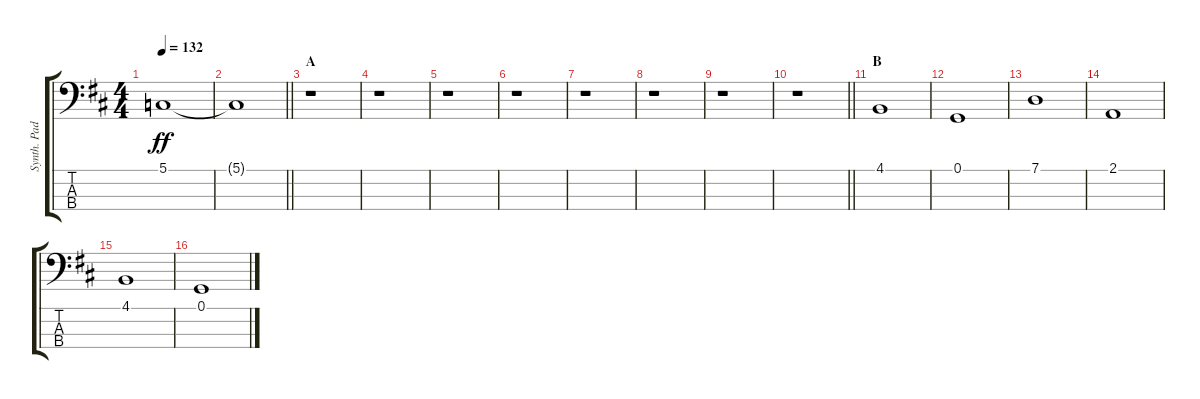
\track ("Synth. Pad IV" "Synth. Pad") {instrument pad2warm}
\staff {score tabs}
\tuning (G2 D2 A1 E1) {hide}
\ts (4 4)
\tempo 132
\clef f4
\ks d
5.1.1{dy ff} |
\barLineRight lightlight
5.1{t}.1 |
\section ("" "A")
r.1 |
r.1 |
r.1 |
r.1 |
r.1 |
r.1 |
r.1 |
\barLineRight lightlight
r.1 |
\section ("" "B")
4.1.1 |
0.1.1 |
7.1.1 |
2.1.1 |
4.1.1 |
0.1.1
